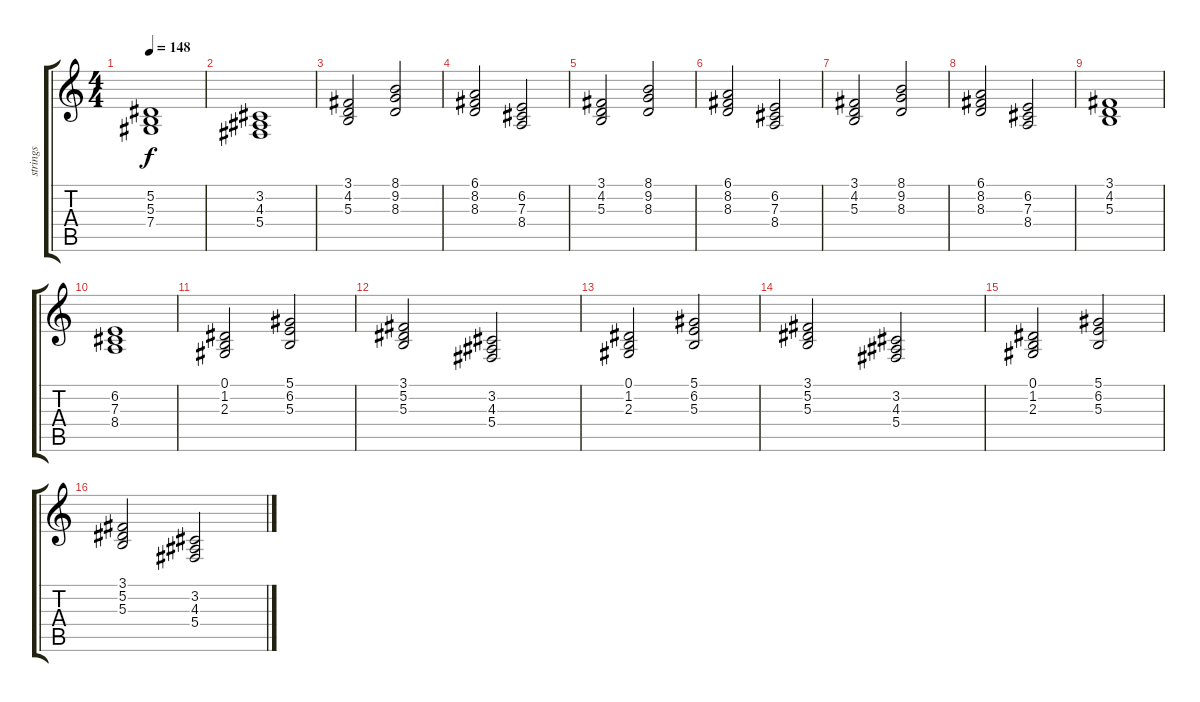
\track ("strings" "strings") {instrument stringensemble1}
\staff {score tabs}
\tuning (Eb4 Bb3 Gb3 Db3 Ab2 Eb2) {hide}
\ts (4 4)
\tempo 148
\clef g2
\ks c
(5.2 5.3 7.4).1{dy f} |
(3.2 4.3 5.4).1 |
(3.1 4.2 5.3).2 (8.1 9.2 8.3).2 |
(6.1 8.2 8.3).2 (6.2 7.3 8.4).2 |
(3.1 4.2 5.3).2 (8.1 9.2 8.3).2 |
(6.1 8.2 8.3).2 (6.2 7.3 8.4).2 |
(3.1 4.2 5.3).2 (8.1 9.2 8.3).2 |
(6.1 8.2 8.3).2 (6.2 7.3 8.4).2 |
(3.1 4.2 5.3).1 |
(6.2 7.3 8.4).1 |
(0.1 1.2 2.3).2 (5.1 6.2 5.3).2 |
(3.1 5.2 5.3).2 (3.2 4.3 5.4).2 |
(0.1 1.2 2.3).2 (5.1 6.2 5.3).2 |
(3.1 5.2 5.3).2 (3.2 4.3 5.4).2 |
(0.1 1.2 2.3).2 (5.1 6.2 5.3).2 |
(3.1 5.2 5.3).2 (3.2 4.3 5.4).2
